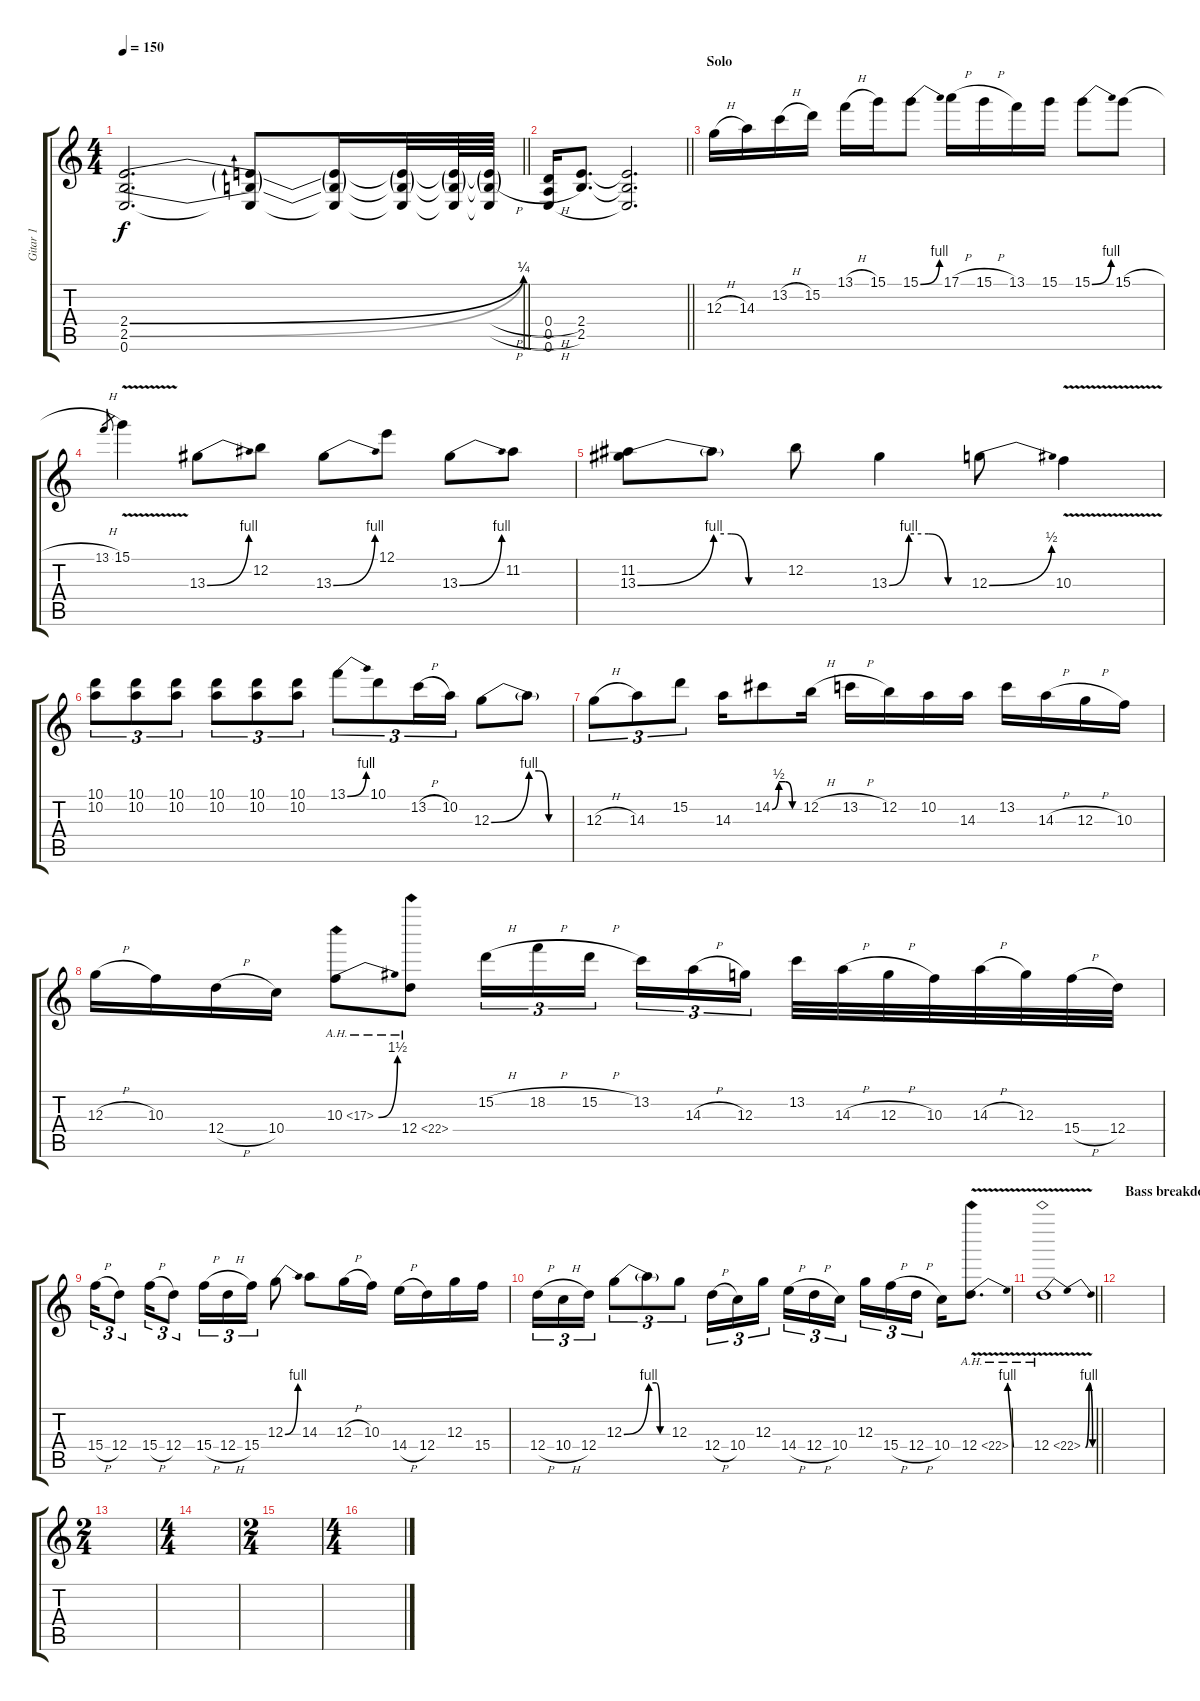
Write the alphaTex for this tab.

\track ("Gitar 1" "Gitar 1") {instrument overdrivenguitar}
\staff {score tabs}
\tuning (E4 B3 G3 D3 A2 E2) {hide}
\ts (4 4)
\tempo 150
\clef g2
\barLineRight lightlight
\ks c
(2.4{be (bend 0 0 60 1)} 2.5{be (bend 0 0 60 1)} 0.6).2{d dy f} (2.4{t} 2.5{t} 0.6{t}).8 (2.4{t} 2.5{t} 0.6{t}).16 (2.4{t} 2.5{t} 0.6{t}).32 (2.4{t} 2.5{t} 0.6{t}).64 (2.4{h t} 2.5{h t} 0.6{t}).64 |
\barLineRight lightlight
(0.4{h} 0.5{h} 0.6).16 (2.4 2.5).8{d} (2.4{t} 2.5{t} 0.6{t}).2{d} |
\section ("" "Solo")
12.3{h}.16 14.3.16 13.2{h}.16 15.2.16 13.1{h}.16 15.1.16 15.1{be (bend 0 0 60 4)}.8 17.1{h}.16 15.1{h}.16 13.1.16 15.1.16 15.1{be (bend 0 0 60 4)}.8 15.1{h}.8 |
13.1{h}.8{gr} 15.1{v}.4 13.3{be (bend 0 0 60 4)}.8 12.2.8 13.3{be (bend 0 0 60 4)}.8 12.1.8 13.3{be (bend 0 0 60 4)}.8 11.2.8 |
(11.2 13.3{be (bend 0 0 60 4)}).8 13.3{be (custom 0 4 15 4 30 0 60 0) t}.8 12.2.8 13.3{be (custom 0 0 15 4 30 4 45 0 60 0)}.4 12.3{be (bend 0 0 60 2)}.8 10.3{v}.4 |
(10.1 10.2).8{tu (3 2)} (10.1 10.2).8{tu (3 2)} (10.1 10.2).8{tu (3 2)} (10.1 10.2).8{tu (3 2)} (10.1 10.2).8{tu (3 2)} (10.1 10.2).8{tu (3 2)} 13.1{be (bend 0 0 60 4)}.8{tu (3 2)} 10.1.8{tu (3 2)} 13.2{h}.16{tu (3 2)} 10.2.16{tu (3 2)} 12.3{be (bend 0 0 60 4)}.8 12.3{be (custom 0 4 15 4 30 0 60 0) t}.8 |
12.3{h}.8{tu (3 2)} 14.3.8{tu (3 2)} 15.2.8{tu (3 2)} 14.3.16 14.2{be (custom 0 0 15 2 30 2 45 0 60 0)}.8 12.2{h}.16 13.2{h}.16 12.2.16 10.2.16 14.3.16 13.2.16 14.3{h}.16 12.3{h}.16 10.3.16 |
12.3{h}.16 10.3.16 12.4{h}.16 10.4.16 10.3{be (bend 0 0 60 6) ah 7}.8 12.4{ah 10}.8 15.2{h}.16{tu (3 2)} 18.2{h}.16{tu (3 2)} 15.2{h}.16{tu (3 2) beam splitsecondary} 13.2.16{tu (3 2)} 14.3{h}.16{tu (3 2)} 12.3.16{tu (3 2)} 13.2.32 14.3{h}.32 12.3{h}.32 10.3.32 14.3{h}.32 12.3.32 15.4{h}.32 12.4.32 |
15.4{h}.16{tu (3 2)} 12.4.8{tu (3 2)} 15.4{h}.16{tu (3 2)} 12.4.8{tu (3 2)} 15.4{h}.16{tu (3 2)} 12.4{h}.16{tu (3 2)} 15.4.16{tu (3 2)} 12.3{be (bend 0 0 60 4)}.8 14.3.8 12.3{h}.16 10.3.16 14.4{h}.16 12.4.16 12.3.16 15.4.16 |
12.4{h}.16{tu (3 2)} 10.4{h}.16{tu (3 2)} 12.4.16{tu (3 2)} 12.3{be (bend 0 0 60 4)}.8{tu (3 2)} 12.3{be (custom 0 4 23 4 36 0 60 0) t}.8{tu (3 2)} 12.3.8{tu (3 2)} 12.4{h}.16{tu (3 2)} 10.4.16{tu (3 2)} 12.3.16{tu (3 2)} 14.4{h}.16{tu (3 2)} 12.4{h}.16{tu (3 2)} 10.4.16{tu (3 2) beam splitsecondary} 12.3.16{tu (3 2)} 15.4{h}.16{tu (3 2)} 12.4{h}.16{tu (3 2)} 10.4.16 12.4{be (bend 0 0 60 4) ah 10 v}.8{d} |
\barLineRight lightlight
12.4{be (bendrelease 0 0 30 4 58 4 60 0) ah 10 v}.1 |
\section ("" " Bass breakdown")
|
\ts (2 4)
|
\ts (4 4)
|
\ts (2 4)
|
\ts (4 4)
